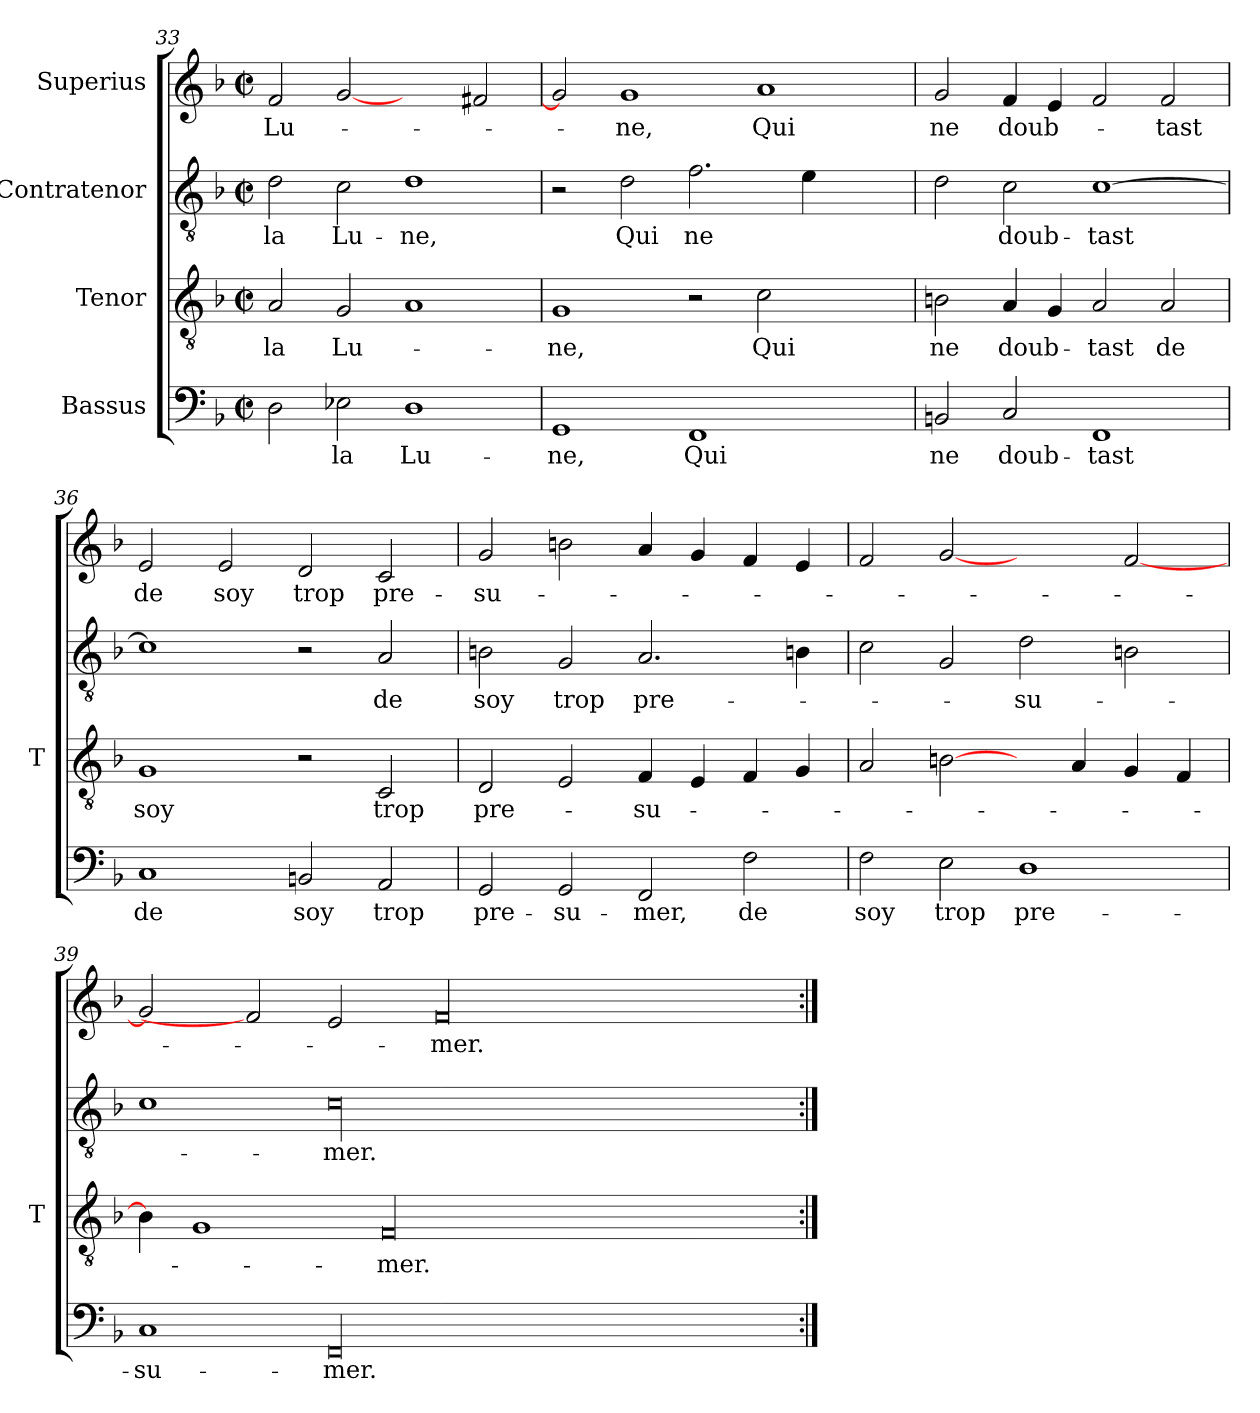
**kern	**text	**kern	**text	**kern	**text	**kern	**text
*part4	*part4	*part3	*part3	*part2	*part2	*part1	*part1
*staff4	*staff4	*staff3	*staff3	*staff2	*staff2	*staff1	*staff1
*I"Bassus	*	*I"Tenor	*	*I"Contratenor	*	*I"Superius	*
*	*	*I'T	*	*	*	*	*
*clefF4	*	*clefGv2	*	*clefGv2	*	*clefG2	*
*k[b-]	*	*k[b-]	*	*k[b-]	*	*k[b-]	*
*F:	*	*F:	*	*F:	*	*F:	*
*M2/2	*	*M2/2	*	*M2/2	*	*M2/2	*
*met(c|)	*	*met(c|)	*	*met(c|)	*	*met(c|)	*
=33	=33	=33	=33	=33	=33	=33	=33
2D	.	2A	-la	2d	-la	2f	Lu-
2E-X	-la	2G	Lu-	2c	Lu-	[2g	.
1D	Lu-	1A	.	1d	-ne,	2ryy	.
.	.	.	.	.	.	2f#X	.
=34	=34	=34	=34	=34	=34	=34	=34
1GG	-ne,	1G	-ne,	2r	.	2g]	.
.	.	.	.	2d	-Qui	1g	-ne,
1FF	-Qui	2r	.	2.f	-ne	.	.
.	.	2c	-Qui	.	.	1a	-Qui
.	.	.	.	4e	.	.	.
2ryy	.	2ryy	.	2ryy	.	.	.
=35	=35	=35	=35	=35	=35	=35	=35
2BB	-ne	2Bn	-ne	2d	.	2g	-ne
2C	doub-	4A	doub-	2c	doub-	4f	doub-
.	.	4G	.	.	.	4e	.
1FF	-tast	2A	-tast	[1c	-tast	2f	.
.	.	2A	-de	.	.	2f	-tast
=36	=36	=36	=36	=36	=36	=36	=36
1C	-de	1G	-soy	1c]	.	2e	-de
.	.	.	.	.	.	2e	-soy
2BB	-soy	2r	.	2r	.	2d	-trop
2AA	-trop	2C	-trop	2A	-de	2c	pre-
!!LO:PB:g=z
=37	=37	=37	=37	=37	=37	=37	=37
2GG	pre-	2D	pre-	2Bn	-soy	2g	su-
2GG	su-	2E	.	2G	-trop	2b	.
2FF	-mer,	4F	su-	2.A	pre-	4a	.
.	.	4E	.	.	.	4g	.
2F	-de	4F	.	.	.	4f	.
.	.	4G	.	4Bn	.	4e	.
=38	=38	=38	=38	=38	=38	=38	=38
2F	-soy	2A	.	2c	.	2f	.
2E	-trop	[2Bn	.	2G	.	[2g	.
1D	pre-	4ryy	.	2d	su-	2ryy	.
.	.	4A	.	.	.	.	.
.	.	4G	.	2Bn	.	[2f	.
.	.	4F	.	.	.	.	.
=39	=39	=39	=39	=39	=39	=39	=39
1C	su-	4B]	.	1c	.	2g]	.
.	.	1G	.	.	.	.	.
.	.	.	.	.	.	2f]	.
00FF	-mer.	.	.	00c	-mer.	2e	.
.	.	00F	-mer.	.	.	.	.
.	.	.	.	.	.	00f	-mer.
2ryy	.	.	.	2ryy	.	.	.
.	.	4ryy	.	.	.	.	.
=:|!	=:|!	=:|!	=:|!	=:|!	=:|!	=:|!	=:|!
*-	*-	*-	*-	*-	*-	*-	*-
